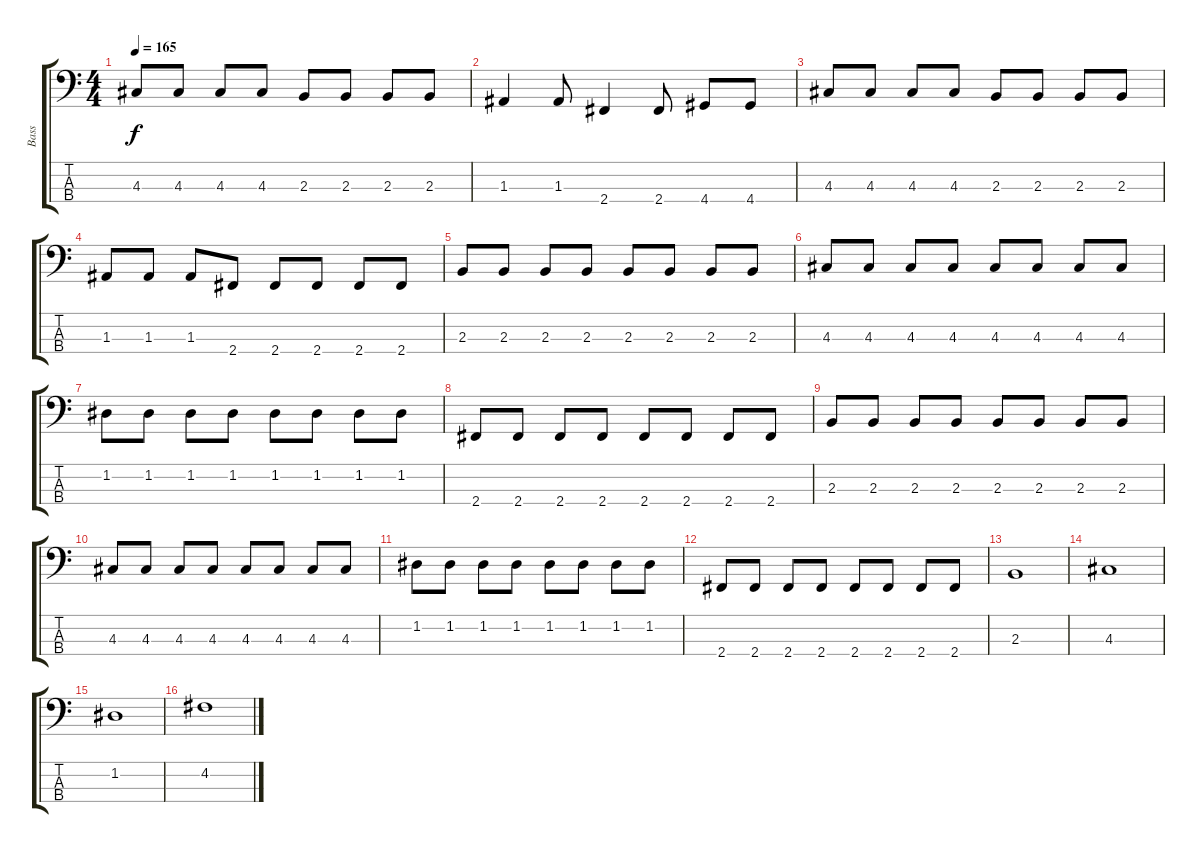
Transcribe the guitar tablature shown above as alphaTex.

\track ("Bass" "Bass") {instrument electricbasspick}
\staff {score tabs}
\tuning (G2 D2 A1 E1) {hide}
\ts (4 4)
\tempo 165
\clef f4
\ks c
4.3.8{dy f} 4.3.8 4.3.8 4.3.8 2.3.8 2.3.8 2.3.8 2.3.8 |
1.3.4 1.3.8 2.4.4 2.4.8 4.4.8 4.4.8 |
4.3.8 4.3.8 4.3.8 4.3.8 2.3.8 2.3.8 2.3.8 2.3.8 |
1.3.8 1.3.8 1.3.8 2.4.8 2.4.8 2.4.8 2.4.8 2.4.8 |
2.3.8 2.3.8 2.3.8 2.3.8 2.3.8 2.3.8 2.3.8 2.3.8 |
4.3.8 4.3.8 4.3.8 4.3.8 4.3.8 4.3.8 4.3.8 4.3.8 |
1.2.8 1.2.8 1.2.8 1.2.8 1.2.8 1.2.8 1.2.8 1.2.8 |
2.4.8 2.4.8 2.4.8 2.4.8 2.4.8 2.4.8 2.4.8 2.4.8 |
2.3.8 2.3.8 2.3.8 2.3.8 2.3.8 2.3.8 2.3.8 2.3.8 |
4.3.8 4.3.8 4.3.8 4.3.8 4.3.8 4.3.8 4.3.8 4.3.8 |
1.2.8 1.2.8 1.2.8 1.2.8 1.2.8 1.2.8 1.2.8 1.2.8 |
2.4.8 2.4.8 2.4.8 2.4.8 2.4.8 2.4.8 2.4.8 2.4.8 |
2.3.1 |
4.3.1 |
1.2.1 |
4.2.1
